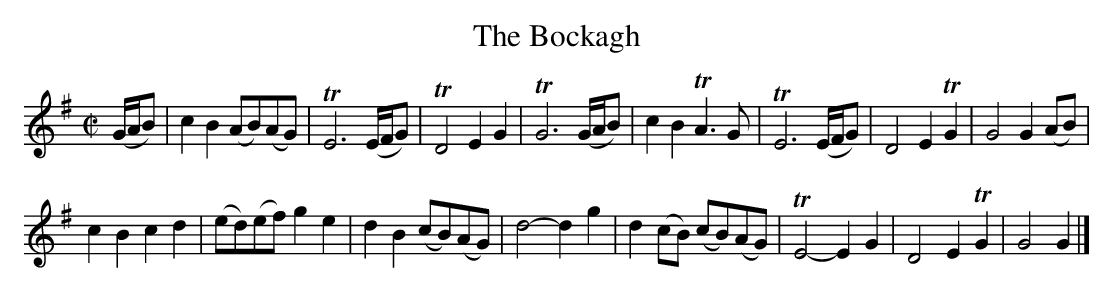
X:1
T: The Bockagh
M: C|
L: 1/8
K: G
(G/A/B) |\
c2B2 (AB)(AG) | TE6 (E/F/G) | TD4 E2G2 | TG6 (G/A/B) |\
c2B2 TA3G | TE6 (E/F/G) | D4 E2TG2 | G4 G2(AB) |
c2B2 c2d2 | (ed)(ef) g2e2 | d2B2 (cB)(AG) | d4- d2g2 |\
d2(cB) (cB)(AG) | TE4- E2G2 | D4 E2TG2 | G4 G2 |]
